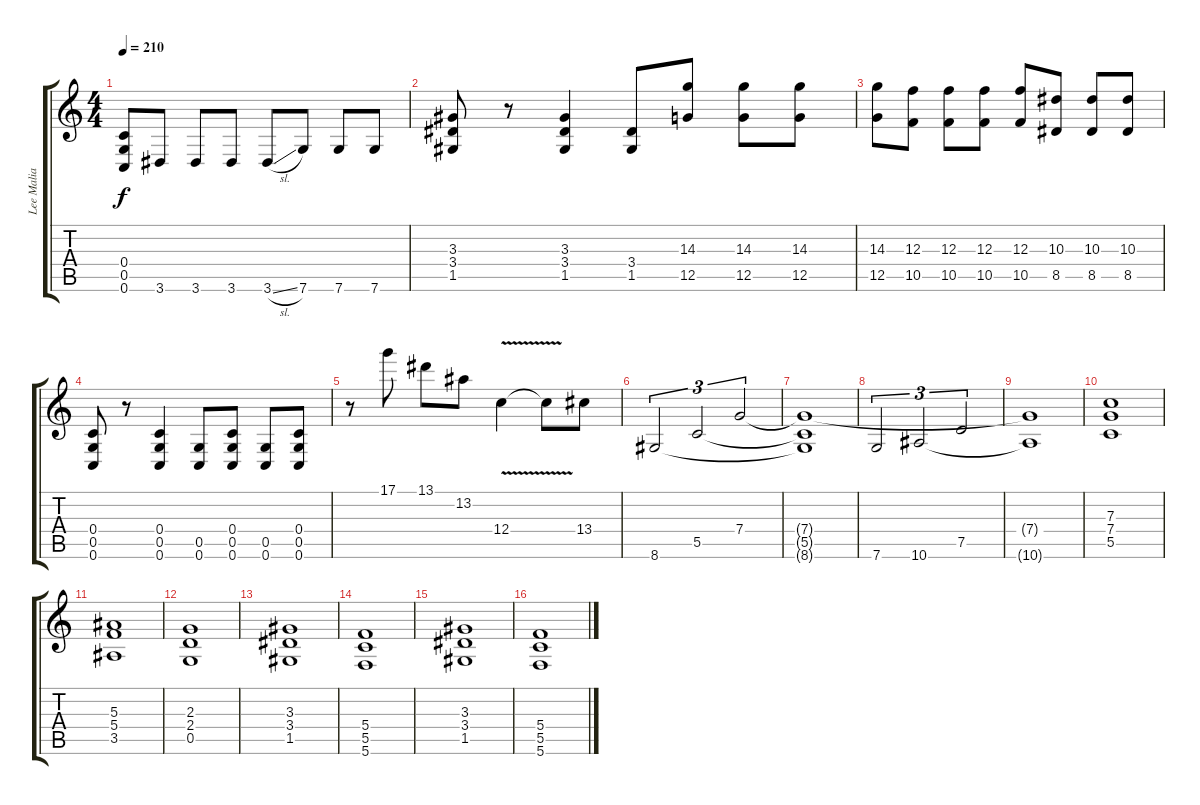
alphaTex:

\track ("Lee Malia" "Lee Malia") {instrument distortionguitar}
\staff {score tabs}
\tuning (D4 A3 F3 C3 G2 C2) {hide}
\ts (4 4)
\tempo 210
\clef g2
\ks c
(0.4{t} 0.5{t} 0.6{t}).8{dy f} 3.6.8 3.6.8 3.6.8 3.6{sl}.8 7.6.8 7.6.8 7.6.8 |
(3.3 3.4 1.5).8 r.8 (3.3 3.4 1.5).4 (3.4 1.5).8 (14.3 12.5).8 (14.3 12.5).8 (14.3 12.5).8 |
(14.3 12.5).8 (12.3 10.5).8 (12.3 10.5).8 (12.3 10.5).8 (12.3 10.5).8 (10.3 8.5).8 (10.3 8.5).8 (10.3 8.5).8 |
(0.4 0.5 0.6).8 r.8 (0.4 0.5 0.6).4 (0.5 0.6).8 (0.4 0.5 0.6).8 (0.5 0.6).8 (0.4 0.5 0.6).8 |
r.8 17.1.8 13.1.8 13.2.8 12.4{v}.4 12.4{t}.8 13.4.8 |
8.6.2{tu (3 2)} 5.5.2{tu (3 2)} 7.4.2{tu (3 2)} |
(7.4{t} 5.5{t} 8.6{t}).1 |
7.6.2{tu (3 2)} 10.6.2{tu (3 2)} 7.5.2{tu (3 2)} |
(7.4{t} 10.6{t}).1 |
(7.3 7.4 5.5).1 |
(5.3 5.4 3.5).1 |
(2.3 2.4 0.5).1 |
(3.3 3.4 1.5).1 |
(5.4 5.5 5.6).1 |
(3.3 3.4 1.5).1 |
(5.4 5.5 5.6).1
